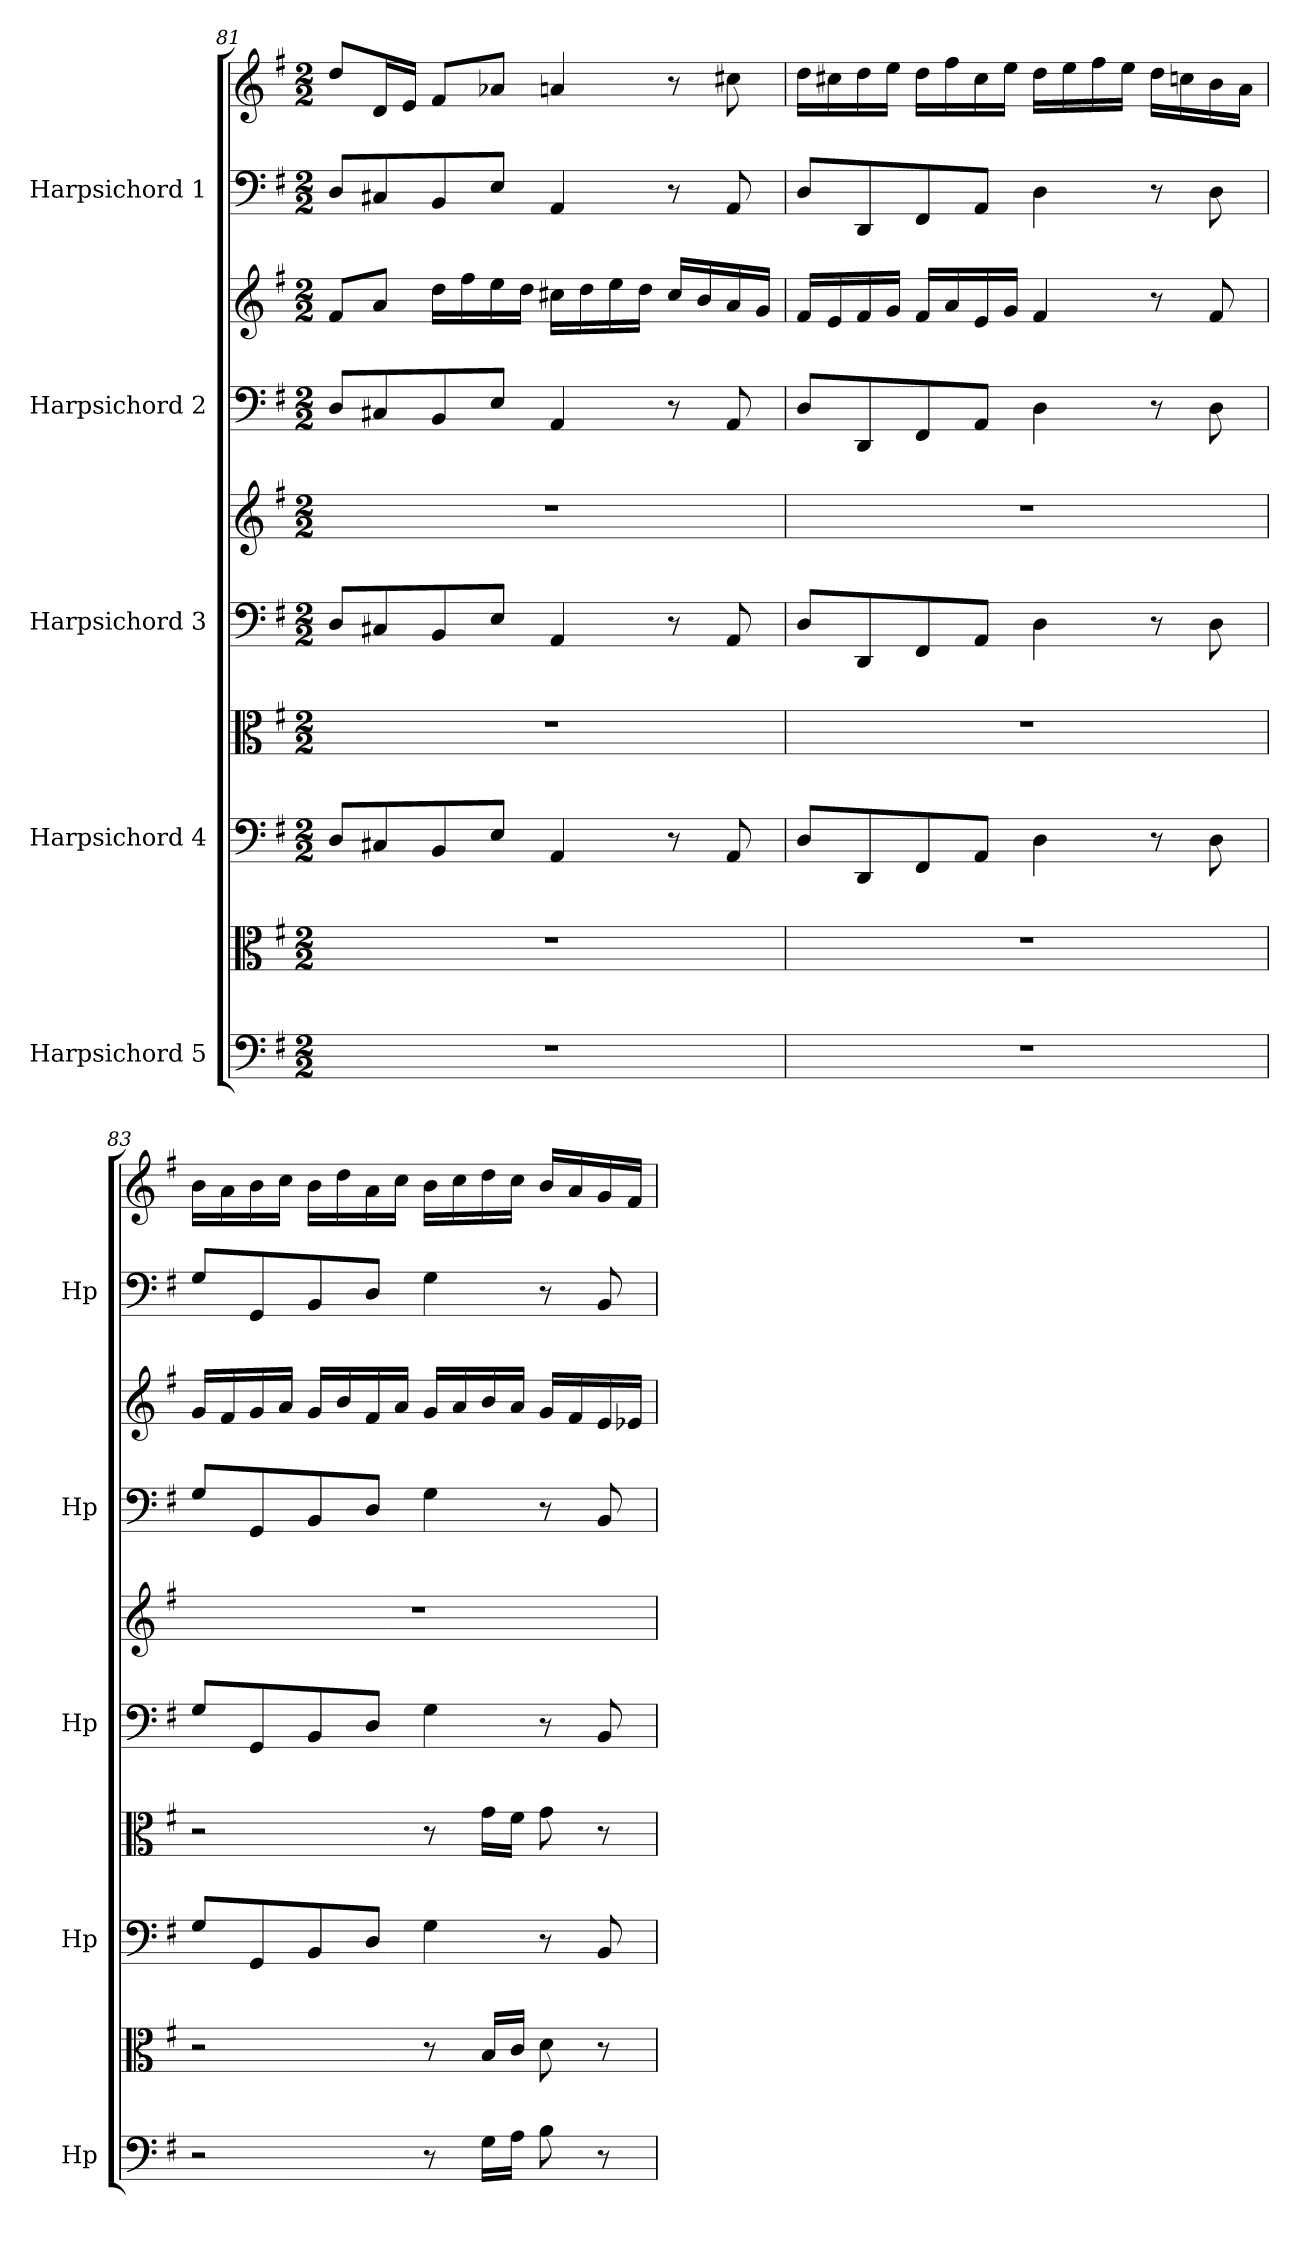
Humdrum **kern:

**kern	**kern	**kern	**kern	**kern	**kern	**kern	**kern	**kern	**kern
*part5	*part5	*part4	*part4	*part3	*part3	*part2	*part2	*part1	*part1
*staff10	*staff9	*staff8	*staff7	*staff6	*staff5	*staff4	*staff3	*staff2	*staff1
*I"Harpsichord 5	*	*I"Harpsichord 4	*	*I"Harpsichord 3	*	*I"Harpsichord 2	*	*I"Harpsichord 1	*
*I'Hp	*	*I'Hp	*	*I'Hp	*	*I'Hp	*	*I'Hp	*
!!LO:PB:g=z
*clefF4	*clefC3	*clefF4	*clefC3	*clefF4	*clefG2	*clefF4	*clefG2	*clefF4	*clefG2
*k[f#]	*k[f#]	*k[f#]	*k[f#]	*k[f#]	*k[f#]	*k[f#]	*k[f#]	*k[f#]	*k[f#]
*M2/2	*M2/2	*M2/2	*M2/2	*M2/2	*M2/2	*M2/2	*M2/2	*M2/2	*M2/2
=81	=81	=81	=81	=81	=81	=81	=81	=81	=81
1r	1r	8D/L	1r	8D/L	1r	8D/L	8f#/L	8D/L	8dd/L
.	.	8C#X/	.	8C#X/	.	8C#X/	8a/J	8C#X/	16d/L
.	.	.	.	.	.	.	.	.	16e/JJ
.	.	8BB/	.	8BB/	.	8BB/	16dd\LL	8BB/	8f#/L
.	.	.	.	.	.	.	16ff#\	.	.
.	.	8E/J	.	8E/J	.	8E/J	16ee\	8E/J	8a-X/J
.	.	.	.	.	.	.	16dd\JJ	.	.
.	.	4AA/	.	4AA/	.	4AA/	16cc#X\LL	4AA/	4an/
.	.	.	.	.	.	.	16dd\	.	.
.	.	.	.	.	.	.	16ee\	.	.
.	.	.	.	.	.	.	16dd\JJ	.	.
.	.	8r	.	8r	.	8r	16cc#/LL	8r	8r
.	.	.	.	.	.	.	16b/	.	.
.	.	8AA/	.	8AA/	.	8AA/	16a/	8AA/	8cc#X\
.	.	.	.	.	.	.	16g/JJ	.	.
=82	=82	=82	=82	=82	=82	=82	=82	=82	=82
1r	1r	8D/L	1r	8D/L	1r	8D/L	16f#/LL	8D/L	16dd\LL
.	.	.	.	.	.	.	16e/	.	16cc#X\
.	.	8DD/	.	8DD/	.	8DD/	16f#/	8DD/	16dd\
.	.	.	.	.	.	.	16g/JJ	.	16ee\JJ
.	.	8FF#/	.	8FF#/	.	8FF#/	16f#/LL	8FF#/	16dd\LL
.	.	.	.	.	.	.	16a/	.	16ff#\
.	.	8AA/J	.	8AA/J	.	8AA/J	16e/	8AA/J	16cc#\
.	.	.	.	.	.	.	16g/JJ	.	16ee\JJ
.	.	4D\	.	4D\	.	4D\	4f#/	4D\	16dd\LL
.	.	.	.	.	.	.	.	.	16ee\
.	.	.	.	.	.	.	.	.	16ff#\
.	.	.	.	.	.	.	.	.	16ee\JJ
.	.	8r	.	8r	.	8r	8r	8r	16dd\LL
.	.	.	.	.	.	.	.	.	16ccn\
.	.	8D\	.	8D\	.	8D\	8f#/	8D\	16b\
.	.	.	.	.	.	.	.	.	16a\JJ
!!LO:PB:g=z
=83	=83	=83	=83	=83	=83	=83	=83	=83	=83
2r	2r	8G/L	2r	8G/L	1r	8G/L	16g/LL	8G/L	16b\LL
.	.	.	.	.	.	.	16f#/	.	16a\
.	.	8GG/	.	8GG/	.	8GG/	16g/	8GG/	16b\
.	.	.	.	.	.	.	16a/JJ	.	16cc\JJ
.	.	8BB/	.	8BB/	.	8BB/	16g/LL	8BB/	16b\LL
.	.	.	.	.	.	.	16b/	.	16dd\
.	.	8D/J	.	8D/J	.	8D/J	16f#/	8D/J	16a\
.	.	.	.	.	.	.	16a/JJ	.	16cc\JJ
8r	8r	4G\	8r	4G\	.	4G\	16g/LL	4G\	16b\LL
.	.	.	.	.	.	.	16a/	.	16cc\
16G\LL	16B/LL	.	16g\LL	.	.	.	16b/	.	16dd\
16A\JJ	16c/JJ	.	16f#\JJ	.	.	.	16a/JJ	.	16cc\JJ
8B\	8d\	8r	8g\	8r	.	8r	16g/LL	8r	16b/LL
.	.	.	.	.	.	.	16f#/	.	16a/
8r	8r	8BB/	8r	8BB/	.	8BB/	16e/	8BB/	16g/
.	.	.	.	.	.	.	16e-X/JJ	.	16f#/JJ
=	=	=	=	=	=	=	=	=	=
*-	*-	*-	*-	*-	*-	*-	*-	*-	*-
